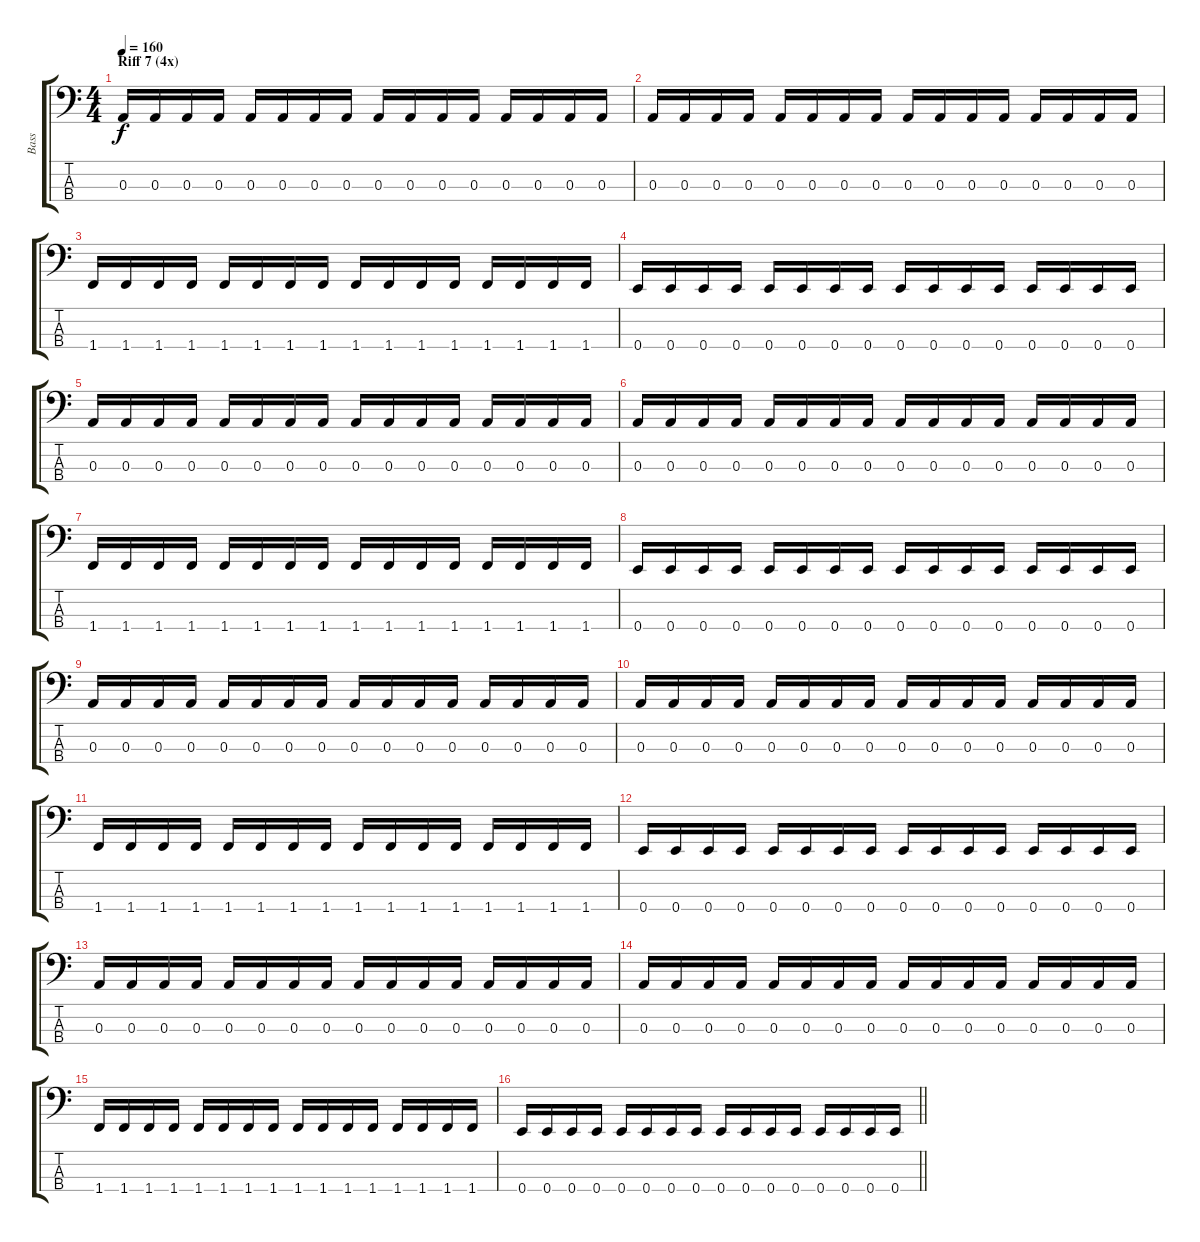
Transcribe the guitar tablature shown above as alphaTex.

\track ("Bass" "Bass") {instrument electricbasspick}
\staff {score tabs}
\tuning (G2 D2 A1 E1) {hide}
\ts (4 4)
\section ("" "Riff 7 (4x)")
\tempo 160
\clef f4
\ks c
0.3.16{dy f} 0.3.16 0.3.16 0.3.16 0.3.16 0.3.16 0.3.16 0.3.16 0.3.16 0.3.16 0.3.16 0.3.16 0.3.16 0.3.16 0.3.16 0.3.16 |
0.3.16 0.3.16 0.3.16 0.3.16 0.3.16 0.3.16 0.3.16 0.3.16 0.3.16 0.3.16 0.3.16 0.3.16 0.3.16 0.3.16 0.3.16 0.3.16 |
1.4.16 1.4.16 1.4.16 1.4.16 1.4.16 1.4.16 1.4.16 1.4.16 1.4.16 1.4.16 1.4.16 1.4.16 1.4.16 1.4.16 1.4.16 1.4.16 |
0.4.16 0.4.16 0.4.16 0.4.16 0.4.16 0.4.16 0.4.16 0.4.16 0.4.16 0.4.16 0.4.16 0.4.16 0.4.16 0.4.16 0.4.16 0.4.16 |
0.3.16 0.3.16 0.3.16 0.3.16 0.3.16 0.3.16 0.3.16 0.3.16 0.3.16 0.3.16 0.3.16 0.3.16 0.3.16 0.3.16 0.3.16 0.3.16 |
0.3.16 0.3.16 0.3.16 0.3.16 0.3.16 0.3.16 0.3.16 0.3.16 0.3.16 0.3.16 0.3.16 0.3.16 0.3.16 0.3.16 0.3.16 0.3.16 |
1.4.16 1.4.16 1.4.16 1.4.16 1.4.16 1.4.16 1.4.16 1.4.16 1.4.16 1.4.16 1.4.16 1.4.16 1.4.16 1.4.16 1.4.16 1.4.16 |
0.4.16 0.4.16 0.4.16 0.4.16 0.4.16 0.4.16 0.4.16 0.4.16 0.4.16 0.4.16 0.4.16 0.4.16 0.4.16 0.4.16 0.4.16 0.4.16 |
0.3.16 0.3.16 0.3.16 0.3.16 0.3.16 0.3.16 0.3.16 0.3.16 0.3.16 0.3.16 0.3.16 0.3.16 0.3.16 0.3.16 0.3.16 0.3.16 |
0.3.16 0.3.16 0.3.16 0.3.16 0.3.16 0.3.16 0.3.16 0.3.16 0.3.16 0.3.16 0.3.16 0.3.16 0.3.16 0.3.16 0.3.16 0.3.16 |
1.4.16 1.4.16 1.4.16 1.4.16 1.4.16 1.4.16 1.4.16 1.4.16 1.4.16 1.4.16 1.4.16 1.4.16 1.4.16 1.4.16 1.4.16 1.4.16 |
0.4.16 0.4.16 0.4.16 0.4.16 0.4.16 0.4.16 0.4.16 0.4.16 0.4.16 0.4.16 0.4.16 0.4.16 0.4.16 0.4.16 0.4.16 0.4.16 |
0.3.16 0.3.16 0.3.16 0.3.16 0.3.16 0.3.16 0.3.16 0.3.16 0.3.16 0.3.16 0.3.16 0.3.16 0.3.16 0.3.16 0.3.16 0.3.16 |
0.3.16 0.3.16 0.3.16 0.3.16 0.3.16 0.3.16 0.3.16 0.3.16 0.3.16 0.3.16 0.3.16 0.3.16 0.3.16 0.3.16 0.3.16 0.3.16 |
1.4.16 1.4.16 1.4.16 1.4.16 1.4.16 1.4.16 1.4.16 1.4.16 1.4.16 1.4.16 1.4.16 1.4.16 1.4.16 1.4.16 1.4.16 1.4.16 |
\barLineRight lightlight
0.4.16 0.4.16 0.4.16 0.4.16 0.4.16 0.4.16 0.4.16 0.4.16 0.4.16 0.4.16 0.4.16 0.4.16 0.4.16 0.4.16 0.4.16 0.4.16
